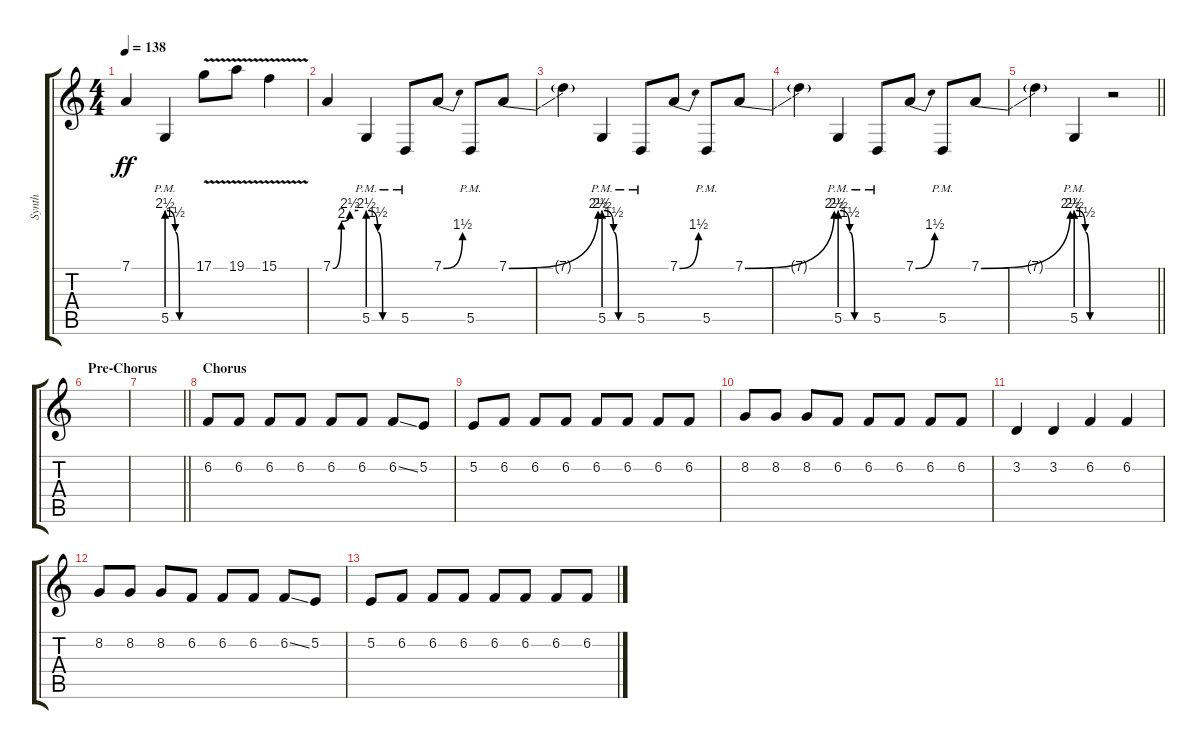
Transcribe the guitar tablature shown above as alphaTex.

\track ("Synth" "Synth") {instrument lead2sawtooth}
\staff {score tabs}
\tuning (D4 B3 G3 D3 A2 D2) {hide}
\ts (4 4)
\tempo 138
\clef g2
\ks c
7.1{t}.4{dy ff} 5.5{be (custom 0 10 20 6 30 0 60 0) pm}.4 17.1{v}.8 19.1{v}.8 15.1{v}.4 |
7.1{be (custom 0 0 20 8 40 10 60 10)}.4 5.5{be (custom 0 10 20 6 30 0 60 0) pm}.4 5.5{pm}.8 7.1{be (bend 0 0 60 6)}.8 5.5{pm}.8 7.1{be (bend 0 0 60 10)}.8 |
7.1{t}.4 5.5{be (custom 0 10 20 6 30 0 60 0) pm}.4 5.5{pm}.8 7.1{be (bend 0 0 60 6)}.8 5.5{pm}.8 7.1{be (bend 0 0 60 10)}.8 |
7.1{t}.4 5.5{be (custom 0 10 20 6 30 0 60 0) pm}.4 5.5{pm}.8 7.1{be (bend 0 0 60 6)}.8 5.5{pm}.8 7.1{be (bend 0 0 60 10)}.8 |
\barLineRight lightlight
7.1{t}.4 5.5{be (custom 0 10 20 6 30 0 60 0) pm}.4 r.2 |
\section ("" "Pre-Chorus")
|
\barLineRight lightlight
|
\section ("" "Chorus")
6.2.8 6.2.8 6.2.8 6.2.8 6.2.8 6.2.8 6.2{ss}.8 5.2.8 |
5.2.8 6.2.8 6.2.8 6.2.8 6.2.8 6.2.8 6.2.8 6.2.8 |
8.2.8 8.2.8 8.2.8 6.2.8 6.2.8 6.2.8 6.2.8 6.2.8 |
3.2.4 3.2.4 6.2.4 6.2.4 |
8.2.8 8.2.8 8.2.8 6.2.8 6.2.8 6.2.8 6.2{ss}.8 5.2.8 |
5.2.8 6.2.8 6.2.8 6.2.8 6.2.8 6.2.8 6.2.8 6.2.8
